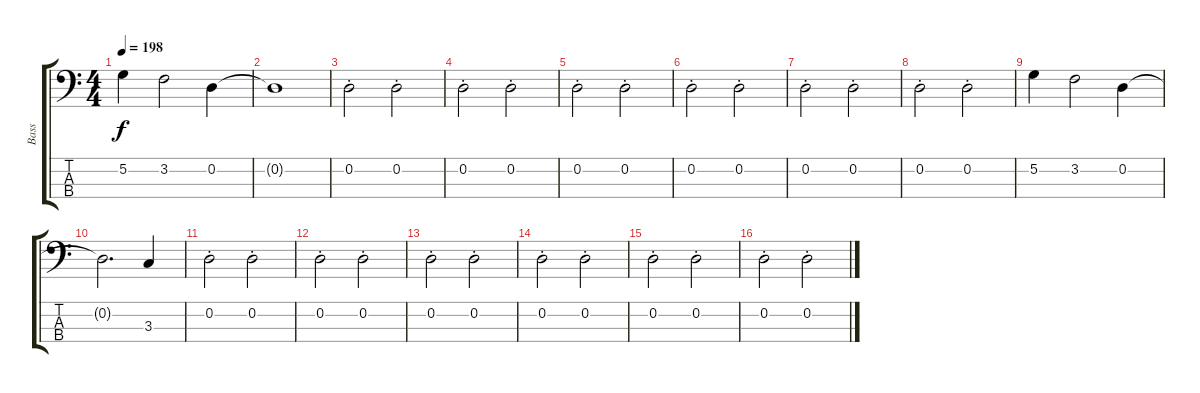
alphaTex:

\track ("Bass" "Bass") {instrument electricbassfinger}
\staff {score tabs}
\tuning (G2 D2 A1 E1) {hide}
\ts (4 4)
\tempo 198
\clef f4
\ks c
5.2.4{dy f} 3.2.2 0.2.4 |
0.2{t}.1 |
0.2{st}.2 0.2{st}.2 |
0.2{st}.2 0.2{st}.2 |
0.2{st}.2 0.2{st}.2 |
0.2{st}.2 0.2{st}.2 |
0.2{st}.2 0.2{st}.2 |
0.2{st}.2 0.2{st}.2 |
5.2.4 3.2.2 0.2.4 |
0.2{t}.2{d} 3.3.4 |
0.2{st}.2 0.2{st}.2 |
0.2{st}.2 0.2{st}.2 |
0.2{st}.2 0.2{st}.2 |
0.2{st}.2 0.2{st}.2 |
0.2{st}.2 0.2{st}.2 |
0.2{st}.2 0.2{st}.2
